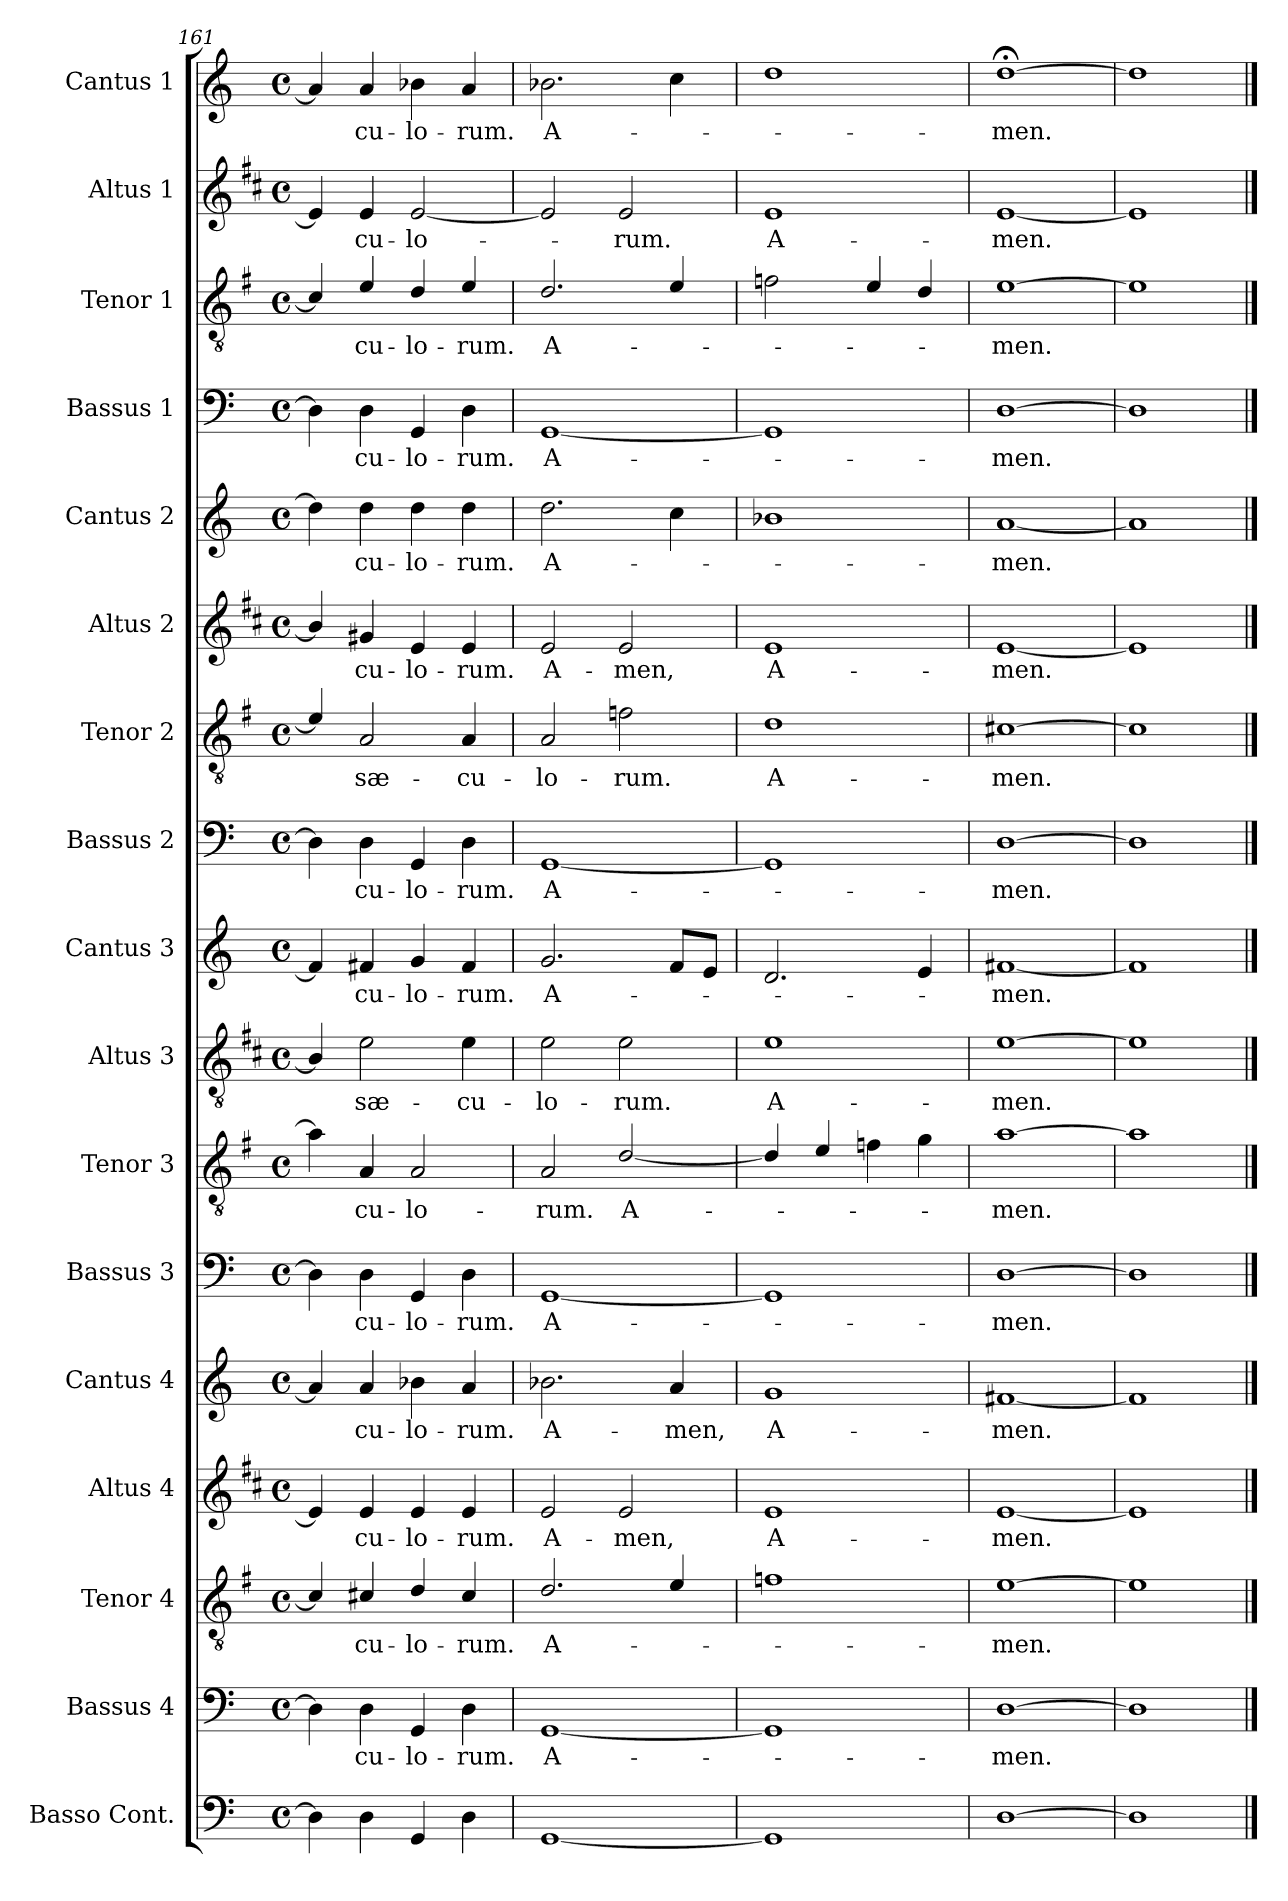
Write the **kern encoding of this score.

**kern	**kern	**text	**kern	**text	**kern	**text	**kern	**text	**kern	**text	**kern	**text	**kern	**text	**kern	**text	**kern	**text	**kern	**text	**kern	**text	**kern	**text	**kern	**text	**kern	**text	**kern	**text	**kern	**text
*part17	*part16	*part16	*part15	*part15	*part14	*part14	*part13	*part13	*part12	*part12	*part11	*part11	*part10	*part10	*part9	*part9	*part8	*part8	*part7	*part7	*part6	*part6	*part5	*part5	*part4	*part4	*part3	*part3	*part2	*part2	*part1	*part1
*staff17	*staff16	*staff16	*staff15	*staff15	*staff14	*staff14	*staff13	*staff13	*staff12	*staff12	*staff11	*staff11	*staff10	*staff10	*staff9	*staff9	*staff8	*staff8	*staff7	*staff7	*staff6	*staff6	*staff5	*staff5	*staff4	*staff4	*staff3	*staff3	*staff2	*staff2	*staff1	*staff1
*I"Basso Cont.	*I"Bassus 4	*	*I"Tenor 4	*	*I"Altus 4	*	*I"Cantus 4	*	*I"Bassus 3	*	*I"Tenor 3	*	*I"Altus 3	*	*I"Cantus 3	*	*I"Bassus 2	*	*I"Tenor 2	*	*I"Altus 2	*	*I"Cantus 2	*	*I"Bassus 1	*	*I"Tenor 1	*	*I"Altus 1	*	*I"Cantus 1	*
*I'BC	*I'B 4	*	*I'T 4	*	*I'A 4	*	*I'C 4	*	*I'B 3	*	*I'T 3	*	*I'A 3	*	*I'C 3	*	*I'B 2	*	*I'T 2	*	*I'A 2	*	*I'C 2	*	*I'B 1	*	*I'T 1	*	*I'A 1	*	*I'C 1	*
*clefF4	*clefF4	*	*clefGv2	*	*clefG2	*	*clefG2	*	*clefF4	*	*clefGv2	*	*clefGv2	*	*clefG2	*	*clefF4	*	*clefGv2	*	*clefG2	*	*clefG2	*	*clefF4	*	*clefGv2	*	*clefG2	*	*clefG2	*
*	*	*	*ITrd4c7	*	*ITrd1c2	*	*	*	*	*	*ITrd4c7	*	*ITrd1c2	*	*	*	*	*	*ITrd4c7	*	*ITrd1c2	*	*	*	*	*	*ITrd4c7	*	*ITrd1c2	*	*	*
*k[]	*k[]	*	*k[]	*	*k[]	*	*k[]	*	*k[]	*	*k[]	*	*k[]	*	*k[]	*	*k[]	*	*k[]	*	*k[]	*	*k[]	*	*k[]	*	*k[]	*	*k[]	*	*k[]	*
*C:	*C:	*	*C:	*	*C:	*	*C:	*	*C:	*	*C:	*	*C:	*	*C:	*	*C:	*	*C:	*	*C:	*	*C:	*	*C:	*	*C:	*	*C:	*	*C:	*
*M4/4	*M4/4	*	*M4/4	*	*M4/4	*	*M4/4	*	*M4/4	*	*M4/4	*	*M4/4	*	*M4/4	*	*M4/4	*	*M4/4	*	*M4/4	*	*M4/4	*	*M4/4	*	*M4/4	*	*M4/4	*	*M4/4	*
*met(c)	*met(c)	*	*met(c)	*	*met(c)	*	*met(c)	*	*met(c)	*	*met(c)	*	*met(c)	*	*met(c)	*	*met(c)	*	*met(c)	*	*met(c)	*	*met(c)	*	*met(c)	*	*met(c)	*	*met(c)	*	*met(c)	*
=161	=161	=161	=161	=161	=161	=161	=161	=161	=161	=161	=161	=161	=161	=161	=161	=161	=161	=161	=161	=161	=161	=161	=161	=161	=161	=161	=161	=161	=161	=161	=161	=161
4D\]	4D\]	.	4F#/]	.	4d/]	.	4a/]	.	4D\]	.	4d\]	.	4A/]	.	4f#/]	.	4D\]	.	4A/]	.	4a/]	.	4dd\]	.	4D\]	.	4F#/]	.	4d/]	.	4a/]	.
!	!	!LO:LY:b	!	!LO:LY:b	!	!LO:LY:b	!	!LO:LY:b	!	!LO:LY:b	!	!LO:LY:b	!	!LO:LY:b	!	!LO:LY:b	!	!LO:LY:b	!	!LO:LY:b	!	!LO:LY:b	!	!LO:LY:b	!	!LO:LY:b	!	!LO:LY:b	!	!LO:LY:b	!	!LO:LY:b
4D\	4D\	-cu-	4F#X/	-cu-	4d/	-cu-	4a/	-cu-	4D\	-cu-	4D/	-cu-	2d\	sæ-	4f#X/	-cu-	4D\	-cu-	2D/	sæ-	4f#X/	-cu-	4dd\	-cu-	4D\	-cu-	4A/	-cu-	4d/	-cu-	4a/	-cu-
!	!	!LO:LY:b	!	!LO:LY:b	!	!LO:LY:b	!	!LO:LY:b	!	!LO:LY:b	!	!LO:LY:b	!	!	!	!LO:LY:b	!	!LO:LY:b	!	!	!	!LO:LY:b	!	!LO:LY:b	!	!LO:LY:b	!	!LO:LY:b	!	!LO:LY:b	!	!LO:LY:b
4GG/	4GG/	-lo-	4G/	-lo-	4d/	-lo-	4b-X\	-lo-	4GG/	-lo-	2D/	-lo-	.	.	4g/	-lo-	4GG/	-lo-	.	.	4d/	-lo-	4dd\	-lo-	4GG/	-lo-	4G/	-lo-	[2d/	-lo-	4b-X\	-lo-
!	!	!LO:LY:b	!	!LO:LY:b	!	!LO:LY:b	!	!LO:LY:b	!	!LO:LY:b	!	!	!	!LO:LY:b	!	!LO:LY:b	!	!LO:LY:b	!	!LO:LY:b	!	!LO:LY:b	!	!LO:LY:b	!	!LO:LY:b	!	!LO:LY:b	!	!	!	!LO:LY:b
4D\	4D\	-rum.	4F#/	-rum.	4d/	-rum.	4a/	-rum.	4D\	-rum.	.	.	4d\	-cu-	4f#/	-rum.	4D\	-rum.	4D/	-cu-	4d/	-rum.	4dd\	-rum.	4D\	-rum.	4A/	-rum.	.	.	4a/	-rum.
=162	=162	=162	=162	=162	=162	=162	=162	=162	=162	=162	=162	=162	=162	=162	=162	=162	=162	=162	=162	=162	=162	=162	=162	=162	=162	=162	=162	=162	=162	=162	=162	=162
!	!	!LO:LY:b	!	!LO:LY:b	!	!LO:LY:b	!	!LO:LY:b	!	!LO:LY:b	!	!LO:LY:b	!	!LO:LY:b	!	!LO:LY:b	!	!LO:LY:b	!	!LO:LY:b	!	!LO:LY:b	!	!LO:LY:b	!	!LO:LY:b	!	!LO:LY:b	!	!	!	!LO:LY:b
[1GG	[1GG	A-	2.G/	A-	2d/	A-	2.b-X\	A-	[1GG	A-	2D/	-rum.	2d\	-lo-	2.g/	A-	[1GG	A-	2D/	-lo-	2d/	A-	2.dd\	A-	[1GG	A-	2.G/	A-	2d/]	.	2.b-X\	A-
!	!	!	!	!	!	!LO:LY:b	!	!	!	!	!	!LO:LY:b	!	!LO:LY:b	!	!	!	!	!	!LO:LY:b	!	!LO:LY:b	!	!	!	!	!	!	!	!LO:LY:b	!	!
.	.	.	.	.	2d/	-men,	.	.	.	.	[2G/	A-	2d\	-rum.	.	.	.	.	2B-X\	-rum.	2d/	-men,	.	.	.	.	.	.	2d/	-rum.	.	.
!	!	!	!	!	!	!	!	!LO:LY:b	!	!	!	!	!	!	!	!	!	!	!	!	!	!	!	!	!	!	!	!	!	!	!	!
.	.	.	4A/	.	.	.	4a/	-men,	.	.	.	.	.	.	8f/L	.	.	.	.	.	.	.	4cc\	.	.	.	4A/	.	.	.	4cc\	.
.	.	.	.	.	.	.	.	.	.	.	.	.	.	.	8e/J	.	.	.	.	.	.	.	.	.	.	.	.	.	.	.	.	.
=163	=163	=163	=163	=163	=163	=163	=163	=163	=163	=163	=163	=163	=163	=163	=163	=163	=163	=163	=163	=163	=163	=163	=163	=163	=163	=163	=163	=163	=163	=163	=163	=163
!	!	!	!	!	!	!LO:LY:b	!	!LO:LY:b	!	!	!	!	!	!LO:LY:b	!	!	!	!	!	!LO:LY:b	!	!LO:LY:b	!	!	!	!	!	!	!	!LO:LY:b	!	!
1GG]	1GG]	.	1B-X	.	1d	A-	1g	A-	1GG]	.	4G/]	.	1d	A-	2.d/	.	1GG]	.	1G	A-	1d	A-	1b-X	.	1GG]	.	2B-X\	.	1d	A-	1dd	.
.	.	.	.	.	.	.	.	.	.	.	4A/	.	.	.	.	.	.	.	.	.	.	.	.	.	.	.	.	.	.	.	.	.
.	.	.	.	.	.	.	.	.	.	.	4B-X\	.	.	.	.	.	.	.	.	.	.	.	.	.	.	.	4A/	.	.	.	.	.
.	.	.	.	.	.	.	.	.	.	.	4c\	.	.	.	4e/	.	.	.	.	.	.	.	.	.	.	.	4G/	.	.	.	.	.
=164	=164	=164	=164	=164	=164	=164	=164	=164	=164	=164	=164	=164	=164	=164	=164	=164	=164	=164	=164	=164	=164	=164	=164	=164	=164	=164	=164	=164	=164	=164	=164	=164
!	!	!LO:LY:b	!	!LO:LY:b	!	!LO:LY:b	!	!LO:LY:b	!	!LO:LY:b	!	!LO:LY:b	!	!LO:LY:b	!	!LO:LY:b	!	!LO:LY:b	!	!LO:LY:b	!	!LO:LY:b	!	!LO:LY:b	!	!LO:LY:b	!	!LO:LY:b	!	!LO:LY:b	!	!LO:LY:b
[1D	[1D	-men.	[1A	-men.	[1d	-men.	[1f#X	-men.	[1D	-men.	[1d	-men.	[1d	-men.	[1f#X	-men.	[1D	-men.	[1F#X	-men.	[1d	-men.	[1a	-men.	[1D	-men.	[1A	-men.	[1d	-men.	[1dd;<	-men.
=165	=165	=165	=165	=165	=165	=165	=165	=165	=165	=165	=165	=165	=165	=165	=165	=165	=165	=165	=165	=165	=165	=165	=165	=165	=165	=165	=165	=165	=165	=165	=165	=165
1D]	1D]	.	1A]	.	1d]	.	1f#]	.	1D]	.	1d]	.	1d]	.	1f#]	.	1D]	.	1F#]	.	1d]	.	1a]	.	1D]	.	1A]	.	1d]	.	1dd]	.
==	==	==	==	==	==	==	==	==	==	==	==	==	==	==	==	==	==	==	==	==	==	==	==	==	==	==	==	==	==	==	==	==
*-	*-	*-	*-	*-	*-	*-	*-	*-	*-	*-	*-	*-	*-	*-	*-	*-	*-	*-	*-	*-	*-	*-	*-	*-	*-	*-	*-	*-	*-	*-	*-	*-
